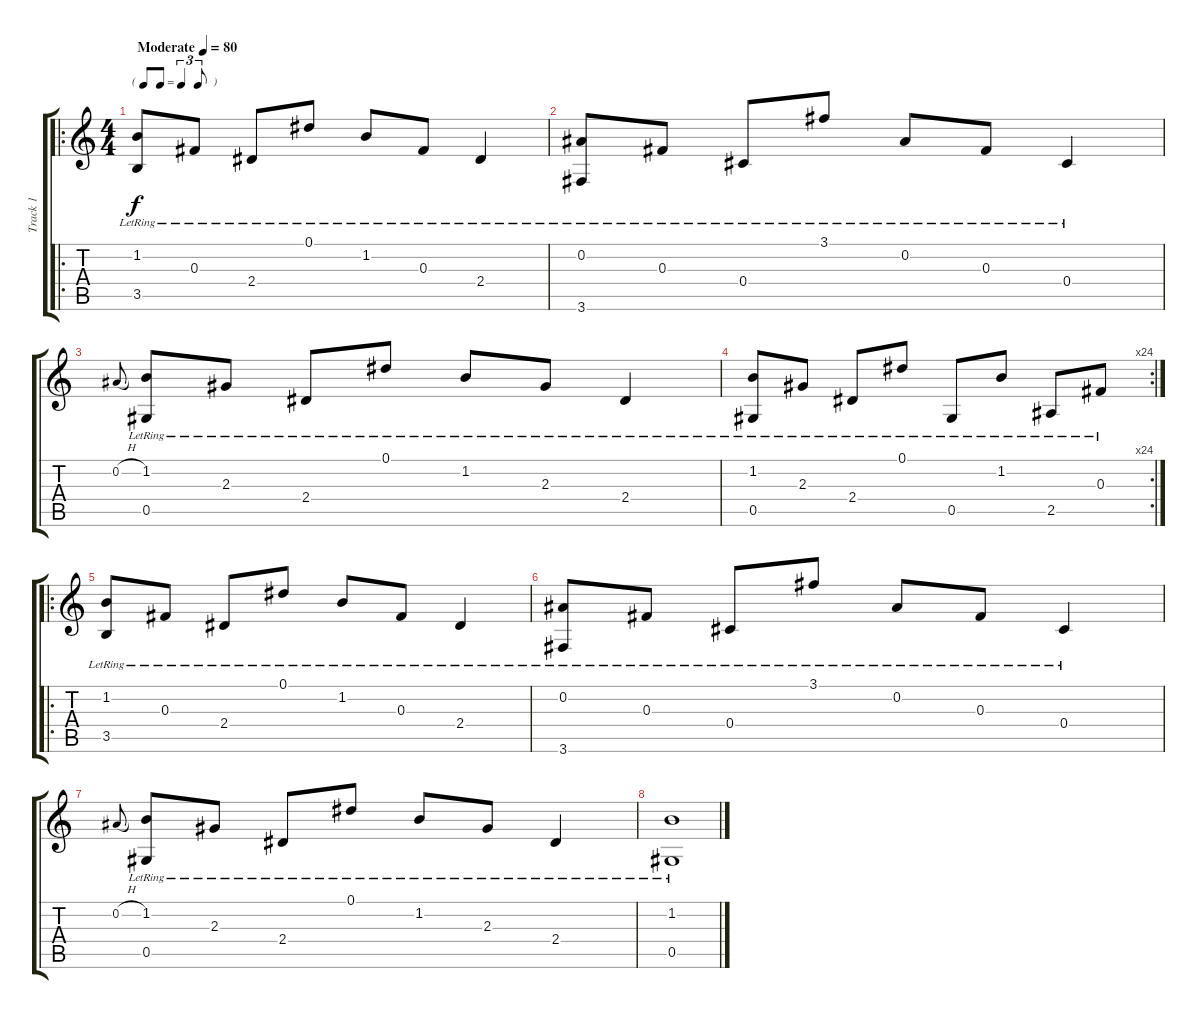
\track ("Track 1" "Track 1") {instrument acousticguitarnylon}
\staff {score tabs}
\tuning (Eb4 Bb3 Gb3 Db3 Ab2 Eb2) {hide}
\ro
\ts (4 4)
\tf triplet8th
\tempo (80 "Moderate")
\clef g2
\ks c
(1.2{lr} 3.5{lr}).8{dy f instrument acousticguitarnylon} 0.3{lr}.8 2.4{lr}.8 0.1{lr}.8 1.2{lr}.8 0.3{lr}.8 2.4{lr}.4 |
(0.2{lr} 3.6{lr}).8 0.3{lr}.8 0.4{lr}.8 3.1{lr}.8 0.2{lr}.8 0.3{lr}.8 0.4{lr}.4 |
0.2{h}.8{gr onbeat} (1.2{lr} 0.5{lr}).8 2.3{lr}.8 2.4{lr}.8 0.1{lr}.8 1.2{lr}.8 2.3{lr}.8 2.4{lr}.4 |
\rc 24
(1.2{lr} 0.5{lr}).8 2.3{lr}.8 2.4{lr}.8 0.1{lr}.8 0.5{lr}.8 1.2{lr}.8 2.5{lr}.8 0.3{lr}.8 |
\ro
(1.2{lr} 3.5{lr}).8 0.3{lr}.8 2.4{lr}.8 0.1{lr}.8 1.2{lr}.8 0.3{lr}.8 2.4{lr}.4 |
(0.2{lr} 3.6{lr}).8 0.3{lr}.8 0.4{lr}.8 3.1{lr}.8 0.2{lr}.8 0.3{lr}.8 0.4{lr}.4 |
0.2{h}.8{gr onbeat} (1.2{lr} 0.5{lr}).8 2.3{lr}.8 2.4{lr}.8 0.1{lr}.8 1.2{lr}.8 2.3{lr}.8 2.4{lr}.4 |
(1.2{lr} 0.5{lr}).1
